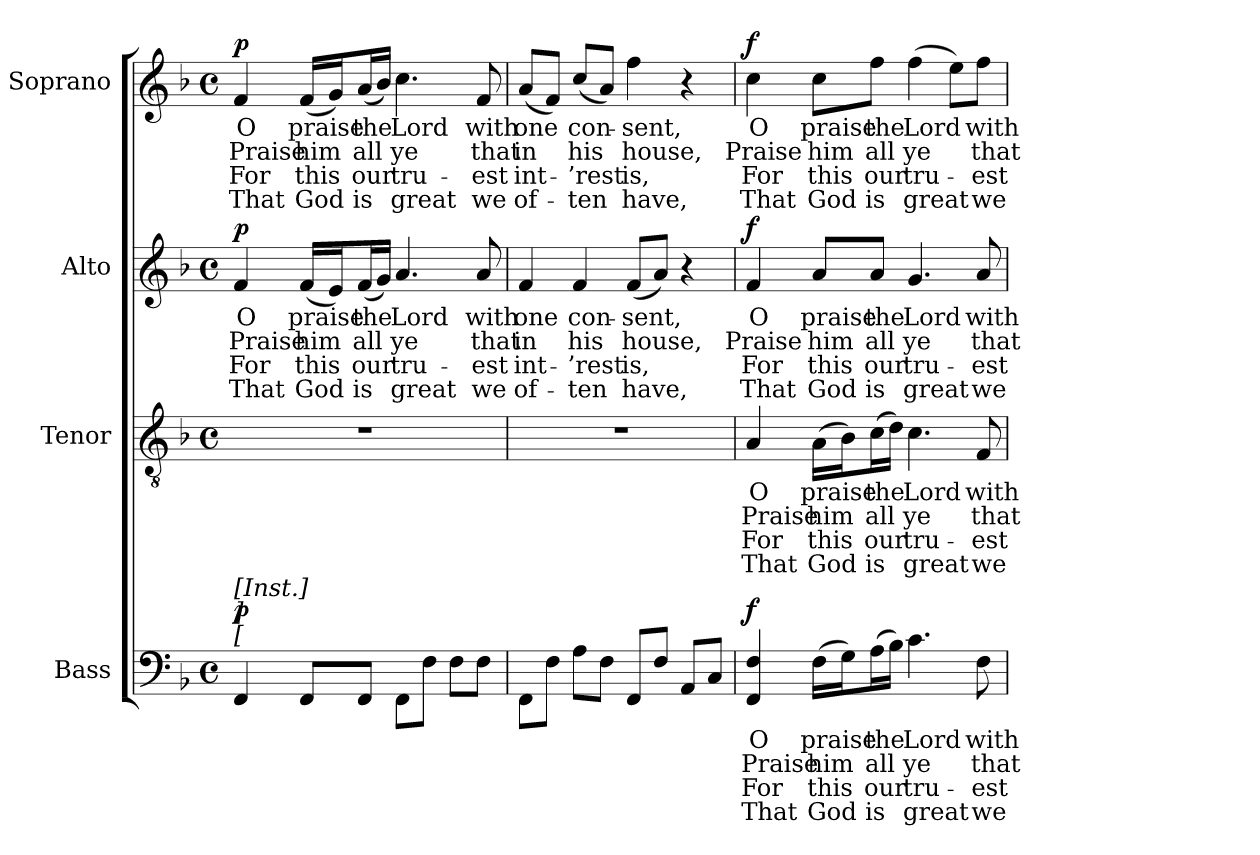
**kern	**text	**text	**text	**text	**dynam	**kern	**text	**text	**text	**text	**kern	**text	**text	**text	**text	**dynam	**kern	**text	**text	**text	**text	**dynam
*part4	*part4	*part4	*part4	*part4	*part4	*part3	*part3	*part3	*part3	*part3	*part2	*part2	*part2	*part2	*part2	*part2	*part1	*part1	*part1	*part1	*part1	*part1
*staff4	*staff4	*staff4	*staff4	*staff4	*staff4	*staff3	*staff3	*staff3	*staff3	*staff3	*staff2	*staff2	*staff2	*staff2	*staff2	*staff2	*staff1	*staff1	*staff1	*staff1	*staff1	*staff1
*I"Bass	*	*	*	*	*	*I"Tenor	*	*	*	*	*I"Alto	*	*	*	*	*	*I"Soprano	*	*	*	*	*
*I'B.	*	*	*	*	*	*I'T.	*	*	*	*	*I'A.	*	*	*	*	*	*I'S.	*	*	*	*	*
!!LO:PB:g=z
*clefF4	*	*	*	*	*	*clefGv2	*	*	*	*	*clefG2	*	*	*	*	*	*clefG2	*	*	*	*	*
*	*	*	*	*	*	*ITrd7c12	*	*	*	*	*	*	*	*	*	*	*	*	*	*	*	*
*k[b-]	*	*	*	*	*	*k[b-]	*	*	*	*	*k[b-]	*	*	*	*	*	*k[b-]	*	*	*	*	*
*F:	*	*	*	*	*	*F:	*	*	*	*	*F:	*	*	*	*	*	*F:	*	*	*	*	*
*M4/4	*	*	*	*	*	*M4/4	*	*	*	*	*M4/4	*	*	*	*	*	*M4/4	*	*	*	*	*
*met(c)	*	*	*	*	*	*met(c)	*	*	*	*	*met(c)	*	*	*	*	*	*met(c)	*	*	*	*	*
=1	=1	=1	=1	=1	=1	=1	=1	=1	=1	=1	=1	=1	=1	=1	=1	=1	=1	=1	=1	=1	=1	=1
!	!	!	!	!	!	!	!	!	!	!	!	!LO:LY:b:color=#000000	!LO:LY:b:color=#000000	!LO:LY:b:color=#000000	!LO:LY:b:color=#000000	!	!	!	!	!	!	!
!LO:TX:a:i:t=[	!	!	!	!	!	!	!	!	!	!	!	!	!	!	!	!	!	!	!	!	!	!
!LO:TX:a:i:t=]	!	!	!	!	!	!	!	!	!	!	!	!	!	!	!	!	!	!	!	!	!	!
!LO:TX:a:t=[Inst.]	!	!	!	!	!	!	!	!	!	!	!	!	!	!	!	!	!	!	!	!	!	!
!	!	!	!	!	!	!	!	!	!	!	!	!	!	!	!	!	!	!LO:LY:b:color=#000000	!LO:LY:b:color=#000000	!LO:LY:b:color=#000000	!LO:LY:b:color=#000000	!
4FFi/	.	.	.	.	p	1r	.	.	.	.	4fi/	O	Praise	For	That	p	4fi/	O	Praise	For	That	p
!	!	!	!	!	!	!	!	!	!	!	!	!LO:LY:b:color=#000000	!LO:LY:b:color=#000000	!LO:LY:b:color=#000000	!LO:LY:b:color=#000000	!	!	!	!	!	!	!
!	!	!	!	!	!	!	!	!	!	!	!	!	!	!	!	!	!	!LO:LY:b:color=#000000	!LO:LY:b:color=#000000	!LO:LY:b:color=#000000	!LO:LY:b:color=#000000	!
8FFi/L	.	.	.	.	.	.	.	.	.	.	(16fi/LL	praise	him	this	God	.	(16fi/LL	praise	him	this	God	.
.	.	.	.	.	.	.	.	.	.	.	16ei/J)	.	.	.	.	.	16gi/J)	.	.	.	.	.
!	!	!	!	!	!	!	!	!	!	!	!	!LO:LY:b:color=#000000	!LO:LY:b:color=#000000	!LO:LY:b:color=#000000	!LO:LY:b:color=#000000	!	!	!	!	!	!	!
!	!	!	!	!	!	!	!	!	!	!	!	!	!	!	!	!	!	!LO:LY:b:color=#000000	!LO:LY:b:color=#000000	!LO:LY:b:color=#000000	!LO:LY:b:color=#000000	!
8FFi/J	.	.	.	.	.	.	.	.	.	.	(16fi/L	the	all	our	is	.	(16ai/L	the	all	our	is	.
.	.	.	.	.	.	.	.	.	.	.	16gi/JJ)	.	.	.	.	.	16b-i/JJ)	.	.	.	.	.
!	!	!	!	!	!	!	!	!	!	!	!	!LO:LY:b:color=#000000	!LO:LY:b:color=#000000	!LO:LY:b:color=#000000	!LO:LY:b:color=#000000	!	!	!	!	!	!	!
!	!	!	!	!	!	!	!	!	!	!	!	!	!	!	!	!	!	!LO:LY:b:color=#000000	!LO:LY:b:color=#000000	!LO:LY:b:color=#000000	!LO:LY:b:color=#000000	!
8FFi\L	.	.	.	.	.	.	.	.	.	.	4.ai/	Lord	ye	tru-	-great	.	4.cci\	Lord	ye	tru-	-great	.
8Fi\J	.	.	.	.	.	.	.	.	.	.	.	.	.	.	.	.	.	.	.	.	.	.
8Fi\L	.	.	.	.	.	.	.	.	.	.	.	.	.	.	.	.	.	.	.	.	.	.
!	!	!	!	!	!	!	!	!	!	!	!	!LO:LY:b:color=#000000	!LO:LY:b:color=#000000	!LO:LY:b:color=#000000	!LO:LY:b:color=#000000	!	!	!	!	!	!	!
!	!	!	!	!	!	!	!	!	!	!	!	!	!	!	!	!	!	!LO:LY:b:color=#000000	!LO:LY:b:color=#000000	!LO:LY:b:color=#000000	!LO:LY:b:color=#000000	!
8Fi\J	.	.	.	.	.	.	.	.	.	.	8ai/	with	that	est	we	.	8fi/	with	that	est	we	.
=2	=2	=2	=2	=2	=2	=2	=2	=2	=2	=2	=2	=2	=2	=2	=2	=2	=2	=2	=2	=2	=2	=2
!	!	!	!	!	!	!	!	!	!	!	!	!LO:LY:b:color=#000000	!LO:LY:b:color=#000000	!LO:LY:b:color=#000000	!LO:LY:b:color=#000000	!	!	!	!	!	!	!
!	!	!	!	!	!	!	!	!	!	!	!	!	!	!	!	!	!	!LO:LY:b:color=#000000	!LO:LY:b:color=#000000	!LO:LY:b:color=#000000	!LO:LY:b:color=#000000	!
8FFi\L	.	.	.	.	.	1r	.	.	.	.	4fi/	one	in	int-	-of-	.	(8ai/L	one	in	int-	-of-	.
8Fi\J	.	.	.	.	.	.	.	.	.	.	.	.	.	.	.	.	8fi/J)	.	.	.	.	.
!	!	!	!	!	!	!	!	!	!	!	!	!LO:LY:b:color=#000000	!LO:LY:b:color=#000000	!LO:LY:b:color=#000000	!LO:LY:b:color=#000000	!	!	!	!	!	!	!
!	!	!	!	!	!	!	!	!	!	!	!	!	!	!	!	!	!	!LO:LY:b:color=#000000	!LO:LY:b:color=#000000	!LO:LY:b:color=#000000	!LO:LY:b:color=#000000	!
8Ai\L	.	.	.	.	.	.	.	.	.	.	4fi/	con-	his	-’rest	ten	.	(8cci/L	con-	his	-’rest	ten	.
8Fi\J	.	.	.	.	.	.	.	.	.	.	.	.	.	.	.	.	8ai/J)	.	.	.	.	.
!	!	!	!	!	!	!	!	!	!	!	!	!LO:LY:b:color=#000000	!LO:LY:b:color=#000000	!LO:LY:b:color=#000000	!LO:LY:b:color=#000000	!	!	!	!	!	!	!
!	!	!	!	!	!	!	!	!	!	!	!	!	!	!	!	!	!	!LO:LY:b:color=#000000	!LO:LY:b:color=#000000	!LO:LY:b:color=#000000	!LO:LY:b:color=#000000	!
8FFi/L	.	.	.	.	.	.	.	.	.	.	(8fi/L	-sent,	house,	is,	have,	.	4ffi\	-sent,	house,	is,	have,	.
8Fi/J	.	.	.	.	.	.	.	.	.	.	8ai/J)	.	.	.	.	.	.	.	.	.	.	.
8AAi/L	.	.	.	.	.	.	.	.	.	.	4r	.	.	.	.	.	4r	.	.	.	.	.
8Ci/J	.	.	.	.	.	.	.	.	.	.	.	.	.	.	.	.	.	.	.	.	.	.
=3	=3	=3	=3	=3	=3	=3	=3	=3	=3	=3	=3	=3	=3	=3	=3	=3	=3	=3	=3	=3	=3	=3
!	!LO:LY:b:color=#000000	!LO:LY:b:color=#000000	!LO:LY:b:color=#000000	!LO:LY:b:color=#000000	!	!	!	!	!	!	!	!	!	!	!	!	!	!	!	!	!	!
!	!	!	!	!	!	!	!LO:LY:b:color=#000000	!LO:LY:b:color=#000000	!LO:LY:b:color=#000000	!LO:LY:b:color=#000000	!	!	!	!	!	!	!	!	!	!	!	!
!	!	!	!	!	!	!	!	!	!	!	!	!LO:LY:b:color=#000000	!LO:LY:b:color=#000000	!LO:LY:b:color=#000000	!LO:LY:b:color=#000000	!	!	!	!	!	!	!
!	!	!	!	!	!	!	!	!	!	!	!	!	!	!	!	!	!	!LO:LY:b:color=#000000	!LO:LY:b:color=#000000	!LO:LY:b:color=#000000	!LO:LY:b:color=#000000	!
4FFi/ 4Fi	O	Praise	For	That	f	4AAi/	O	Praise	For	That	4fi/	O	Praise	For	That	f	4cci\	O	Praise	For	That	f
!	!LO:LY:b:color=#000000	!LO:LY:b:color=#000000	!LO:LY:b:color=#000000	!LO:LY:b:color=#000000	!	!	!	!	!	!	!	!	!	!	!	!	!	!	!	!	!	!
!	!	!	!	!	!	!	!LO:LY:b:color=#000000	!LO:LY:b:color=#000000	!LO:LY:b:color=#000000	!LO:LY:b:color=#000000	!	!	!	!	!	!	!	!	!	!	!	!
!	!	!	!	!	!	!	!	!	!	!	!	!LO:LY:b:color=#000000	!LO:LY:b:color=#000000	!LO:LY:b:color=#000000	!LO:LY:b:color=#000000	!	!	!	!	!	!	!
!	!	!	!	!	!	!	!	!	!	!	!	!	!	!	!	!	!	!LO:LY:b:color=#000000	!LO:LY:b:color=#000000	!LO:LY:b:color=#000000	!LO:LY:b:color=#000000	!
(16Fi\LL	praise	him	this	God	.	(16AAi\LL	praise	him	this	God	8ai/L	praise	him	this	God	.	8cci\L	praise	him	this	God	.
16Gi\J)	.	.	.	.	.	16BB-i\J)	.	.	.	.	.	.	.	.	.	.	.	.	.	.	.	.
!	!LO:LY:b:color=#000000	!LO:LY:b:color=#000000	!LO:LY:b:color=#000000	!LO:LY:b:color=#000000	!	!	!	!	!	!	!	!	!	!	!	!	!	!	!	!	!	!
!	!	!	!	!	!	!	!LO:LY:b:color=#000000	!LO:LY:b:color=#000000	!LO:LY:b:color=#000000	!LO:LY:b:color=#000000	!	!	!	!	!	!	!	!	!	!	!	!
!	!	!	!	!	!	!	!	!	!	!	!	!LO:LY:b:color=#000000	!LO:LY:b:color=#000000	!LO:LY:b:color=#000000	!LO:LY:b:color=#000000	!	!	!	!	!	!	!
!	!	!	!	!	!	!	!	!	!	!	!	!	!	!	!	!	!	!LO:LY:b:color=#000000	!LO:LY:b:color=#000000	!LO:LY:b:color=#000000	!LO:LY:b:color=#000000	!
(16Ai\L	the	all	our	is	.	(16Ci\L	the	all	our	is	8ai/J	the	all	our	is	.	8ffi\J	the	all	our	is	.
16B-i\JJ)	.	.	.	.	.	16Di\JJ)	.	.	.	.	.	.	.	.	.	.	.	.	.	.	.	.
!	!LO:LY:b:color=#000000	!LO:LY:b:color=#000000	!LO:LY:b:color=#000000	!LO:LY:b:color=#000000	!	!	!	!	!	!	!	!	!	!	!	!	!	!	!	!	!	!
!	!	!	!	!	!	!	!LO:LY:b:color=#000000	!LO:LY:b:color=#000000	!LO:LY:b:color=#000000	!LO:LY:b:color=#000000	!	!	!	!	!	!	!	!	!	!	!	!
!	!	!	!	!	!	!	!	!	!	!	!	!LO:LY:b:color=#000000	!LO:LY:b:color=#000000	!LO:LY:b:color=#000000	!LO:LY:b:color=#000000	!	!	!	!	!	!	!
!	!	!	!	!	!	!	!	!	!	!	!	!	!	!	!	!	!	!LO:LY:b:color=#000000	!LO:LY:b:color=#000000	!LO:LY:b:color=#000000	!LO:LY:b:color=#000000	!
4.ci\	Lord	ye	tru-	-great	.	4.Ci\	Lord	ye	tru-	-great	4.gi/	Lord	ye	tru-	-great	.	(4ffi\	Lord	ye	tru-	-great	.
.	.	.	.	.	.	.	.	.	.	.	.	.	.	.	.	.	8eei\L)	.	.	.	.	.
!	!LO:LY:b:color=#000000	!LO:LY:b:color=#000000	!LO:LY:b:color=#000000	!LO:LY:b:color=#000000	!	!	!	!	!	!	!	!	!	!	!	!	!	!	!	!	!	!
!	!	!	!	!	!	!	!LO:LY:b:color=#000000	!LO:LY:b:color=#000000	!LO:LY:b:color=#000000	!LO:LY:b:color=#000000	!	!	!	!	!	!	!	!	!	!	!	!
!	!	!	!	!	!	!	!	!	!	!	!	!LO:LY:b:color=#000000	!LO:LY:b:color=#000000	!LO:LY:b:color=#000000	!LO:LY:b:color=#000000	!	!	!	!	!	!	!
!	!	!	!	!	!	!	!	!	!	!	!	!	!	!	!	!	!	!LO:LY:b:color=#000000	!LO:LY:b:color=#000000	!LO:LY:b:color=#000000	!LO:LY:b:color=#000000	!
8Fi\	with	that	est	we	.	8FFi/	with	that	est	we	8ai/	with	that	est	we	.	8ffi\J	with	that	est	we	.
=	=	=	=	=	=	=	=	=	=	=	=	=	=	=	=	=	=	=	=	=	=	=
*-	*-	*-	*-	*-	*-	*-	*-	*-	*-	*-	*-	*-	*-	*-	*-	*-	*-	*-	*-	*-	*-	*-
